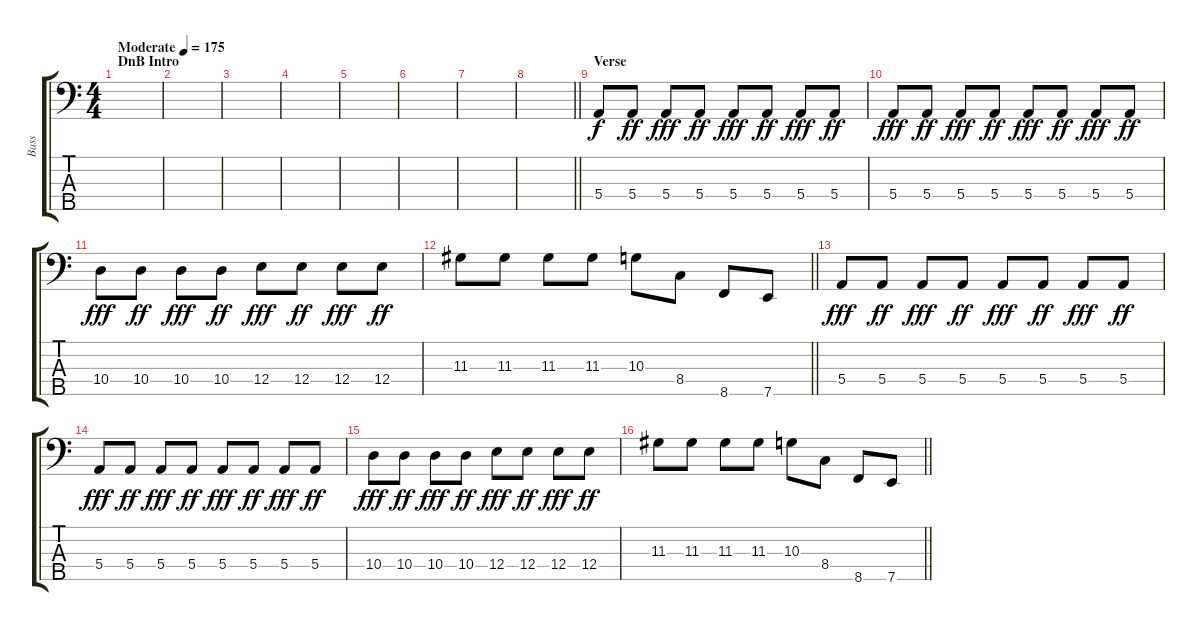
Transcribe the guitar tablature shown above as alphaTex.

\track ("Bass" "Bass") {instrument electricbasspick}
\staff {score tabs}
\tuning (G2 D2 A1 E1 A0) {hide}
\ts (4 4)
\section ("" "DnB Intro")
\tempo (175 "Moderate")
\clef f4
\ks c
|
|
|
|
|
|
|
\barLineRight lightlight
|
\section ("" "Verse")
5.4.8 5.4.8{dy ff} 5.4.8{dy fff} 5.4.8{dy ff} 5.4.8{dy fff} 5.4.8{dy ff} 5.4.8{dy fff} 5.4.8{dy ff} |
5.4.8{dy fff} 5.4.8{dy ff} 5.4.8{dy fff} 5.4.8{dy ff} 5.4.8{dy fff} 5.4.8{dy ff} 5.4.8{dy fff} 5.4.8{dy ff} |
10.4.8{dy fff} 10.4.8{dy ff} 10.4.8{dy fff} 10.4.8{dy ff} 12.4.8{dy fff} 12.4.8{dy ff} 12.4.8{dy fff} 12.4.8{dy ff} |
\barLineRight lightlight
11.3.8 11.3.8 11.3.8 11.3.8 10.3.8 8.4.8 8.5.8 7.5.8 |
5.4.8{dy fff} 5.4.8{dy ff} 5.4.8{dy fff} 5.4.8{dy ff} 5.4.8{dy fff} 5.4.8{dy ff} 5.4.8{dy fff} 5.4.8{dy ff} |
5.4.8{dy fff} 5.4.8{dy ff} 5.4.8{dy fff} 5.4.8{dy ff} 5.4.8{dy fff} 5.4.8{dy ff} 5.4.8{dy fff} 5.4.8{dy ff} |
10.4.8{dy fff} 10.4.8{dy ff} 10.4.8{dy fff} 10.4.8{dy ff} 12.4.8{dy fff} 12.4.8{dy ff} 12.4.8{dy fff} 12.4.8{dy ff} |
\barLineRight lightlight
11.3.8 11.3.8 11.3.8 11.3.8 10.3.8 8.4.8 8.5.8 7.5.8
